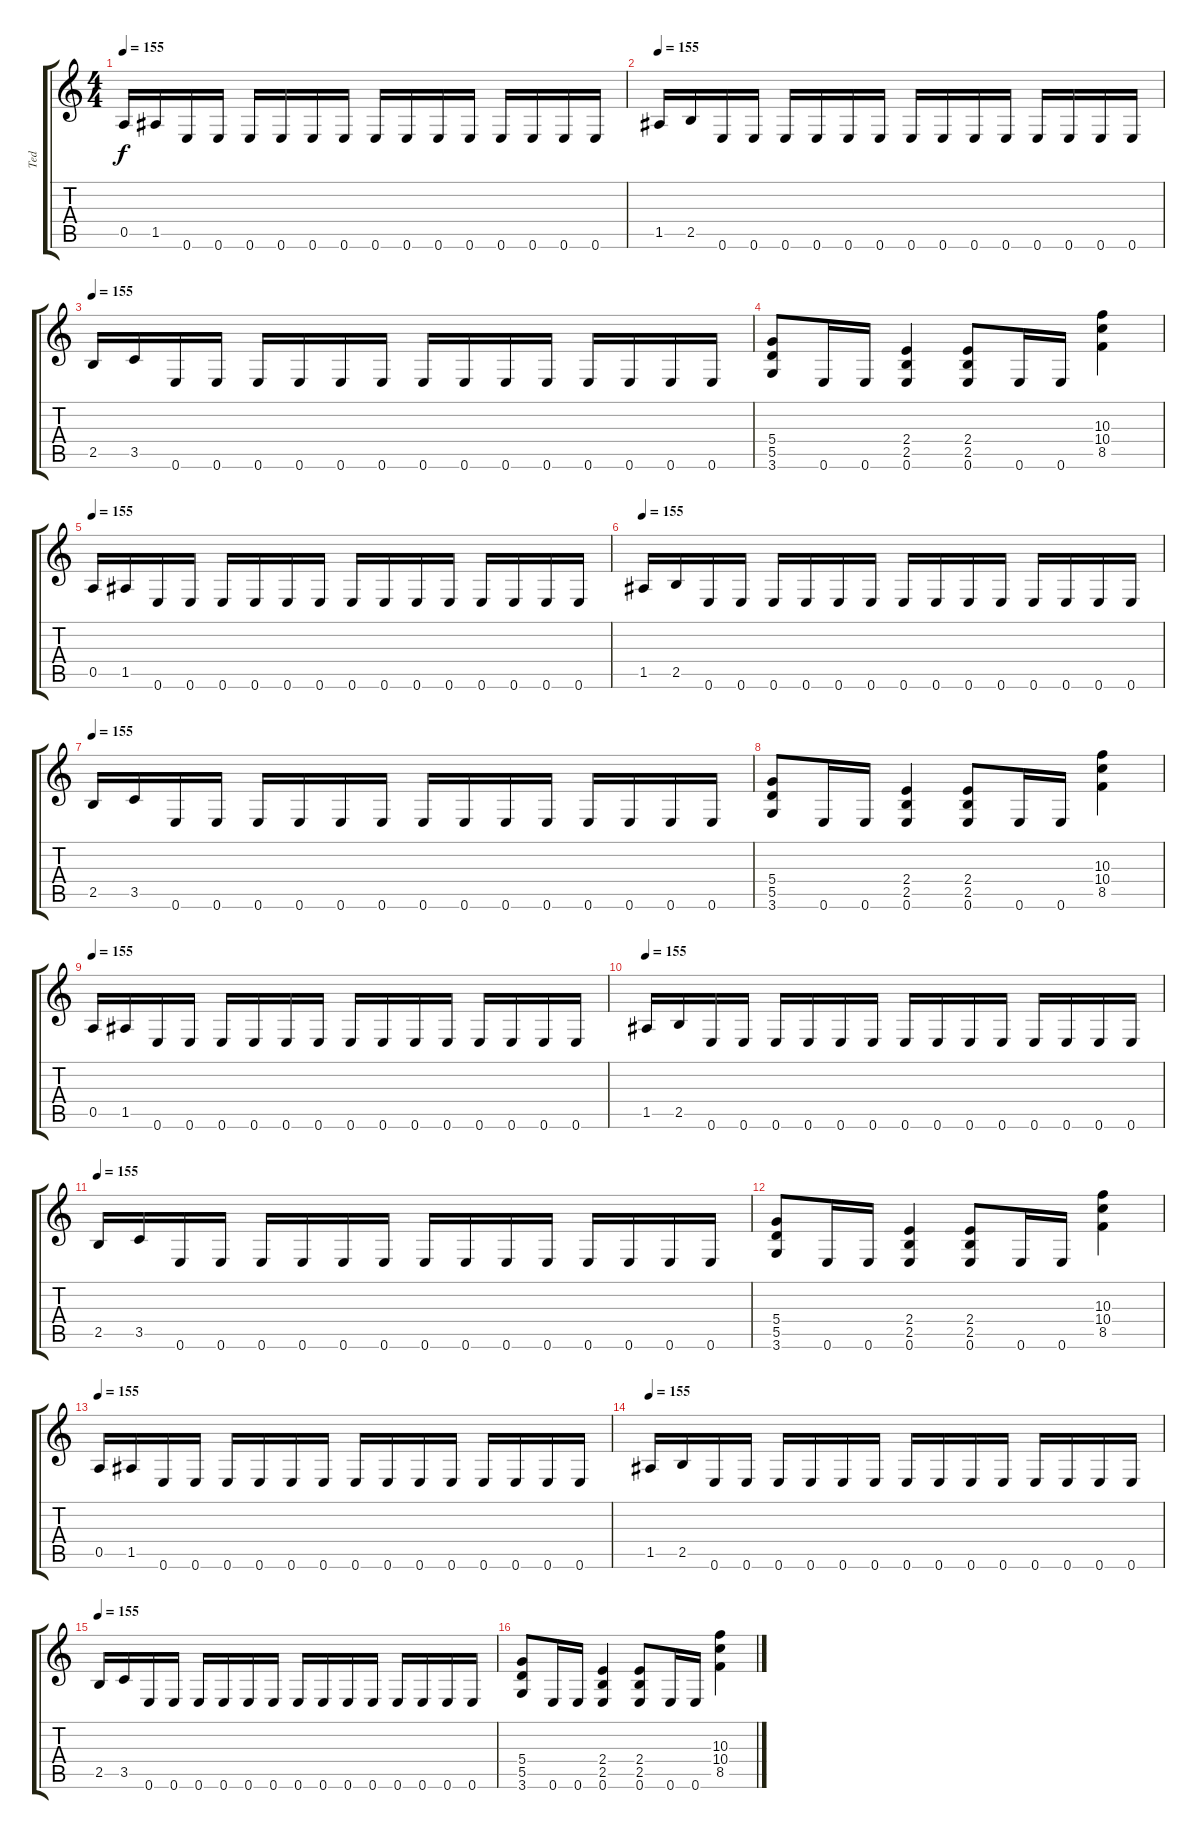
\track ("Ted" "Ted") {instrument distortionguitar}
\staff {score tabs}
\tuning (E4 B3 G3 D3 A2 E2) {hide}
\ts (4 4)
\tempo 155
\clef g2
\ks c
0.5.16{dy f} 1.5.16 0.6.16 0.6.16 0.6.16 0.6.16 0.6.16 0.6.16 0.6.16 0.6.16 0.6.16 0.6.16 0.6.16 0.6.16 0.6.16 0.6.16 |
\tempo 155
1.5.16 2.5.16 0.6.16 0.6.16 0.6.16 0.6.16 0.6.16 0.6.16 0.6.16 0.6.16 0.6.16 0.6.16 0.6.16 0.6.16 0.6.16 0.6.16 |
\tempo 155
2.5.16 3.5.16 0.6.16 0.6.16 0.6.16 0.6.16 0.6.16 0.6.16 0.6.16 0.6.16 0.6.16 0.6.16 0.6.16 0.6.16 0.6.16 0.6.16 |
(5.4 5.5 3.6).8 0.6.16 0.6.16 (2.4 2.5 0.6).4 (2.4 2.5 0.6).8 0.6.16 0.6.16 (10.3 10.4 8.5).4 |
\tempo 155
0.5.16 1.5.16 0.6.16 0.6.16 0.6.16 0.6.16 0.6.16 0.6.16 0.6.16 0.6.16 0.6.16 0.6.16 0.6.16 0.6.16 0.6.16 0.6.16 |
\tempo 155
1.5.16 2.5.16 0.6.16 0.6.16 0.6.16 0.6.16 0.6.16 0.6.16 0.6.16 0.6.16 0.6.16 0.6.16 0.6.16 0.6.16 0.6.16 0.6.16 |
\tempo 155
2.5.16 3.5.16 0.6.16 0.6.16 0.6.16 0.6.16 0.6.16 0.6.16 0.6.16 0.6.16 0.6.16 0.6.16 0.6.16 0.6.16 0.6.16 0.6.16 |
(5.4 5.5 3.6).8 0.6.16 0.6.16 (2.4 2.5 0.6).4 (2.4 2.5 0.6).8 0.6.16 0.6.16 (10.3 10.4 8.5).4 |
\tempo 155
0.5.16 1.5.16 0.6.16 0.6.16 0.6.16 0.6.16 0.6.16 0.6.16 0.6.16 0.6.16 0.6.16 0.6.16 0.6.16 0.6.16 0.6.16 0.6.16 |
\tempo 155
1.5.16 2.5.16 0.6.16 0.6.16 0.6.16 0.6.16 0.6.16 0.6.16 0.6.16 0.6.16 0.6.16 0.6.16 0.6.16 0.6.16 0.6.16 0.6.16 |
\tempo 155
2.5.16 3.5.16 0.6.16 0.6.16 0.6.16 0.6.16 0.6.16 0.6.16 0.6.16 0.6.16 0.6.16 0.6.16 0.6.16 0.6.16 0.6.16 0.6.16 |
(5.4 5.5 3.6).8 0.6.16 0.6.16 (2.4 2.5 0.6).4 (2.4 2.5 0.6).8 0.6.16 0.6.16 (10.3 10.4 8.5).4 |
\tempo 155
0.5.16 1.5.16 0.6.16 0.6.16 0.6.16 0.6.16 0.6.16 0.6.16 0.6.16 0.6.16 0.6.16 0.6.16 0.6.16 0.6.16 0.6.16 0.6.16 |
\tempo 155
1.5.16 2.5.16 0.6.16 0.6.16 0.6.16 0.6.16 0.6.16 0.6.16 0.6.16 0.6.16 0.6.16 0.6.16 0.6.16 0.6.16 0.6.16 0.6.16 |
\tempo 155
2.5.16 3.5.16 0.6.16 0.6.16 0.6.16 0.6.16 0.6.16 0.6.16 0.6.16 0.6.16 0.6.16 0.6.16 0.6.16 0.6.16 0.6.16 0.6.16 |
(5.4 5.5 3.6).8 0.6.16 0.6.16 (2.4 2.5 0.6).4 (2.4 2.5 0.6).8 0.6.16 0.6.16 (10.3 10.4 8.5).4
